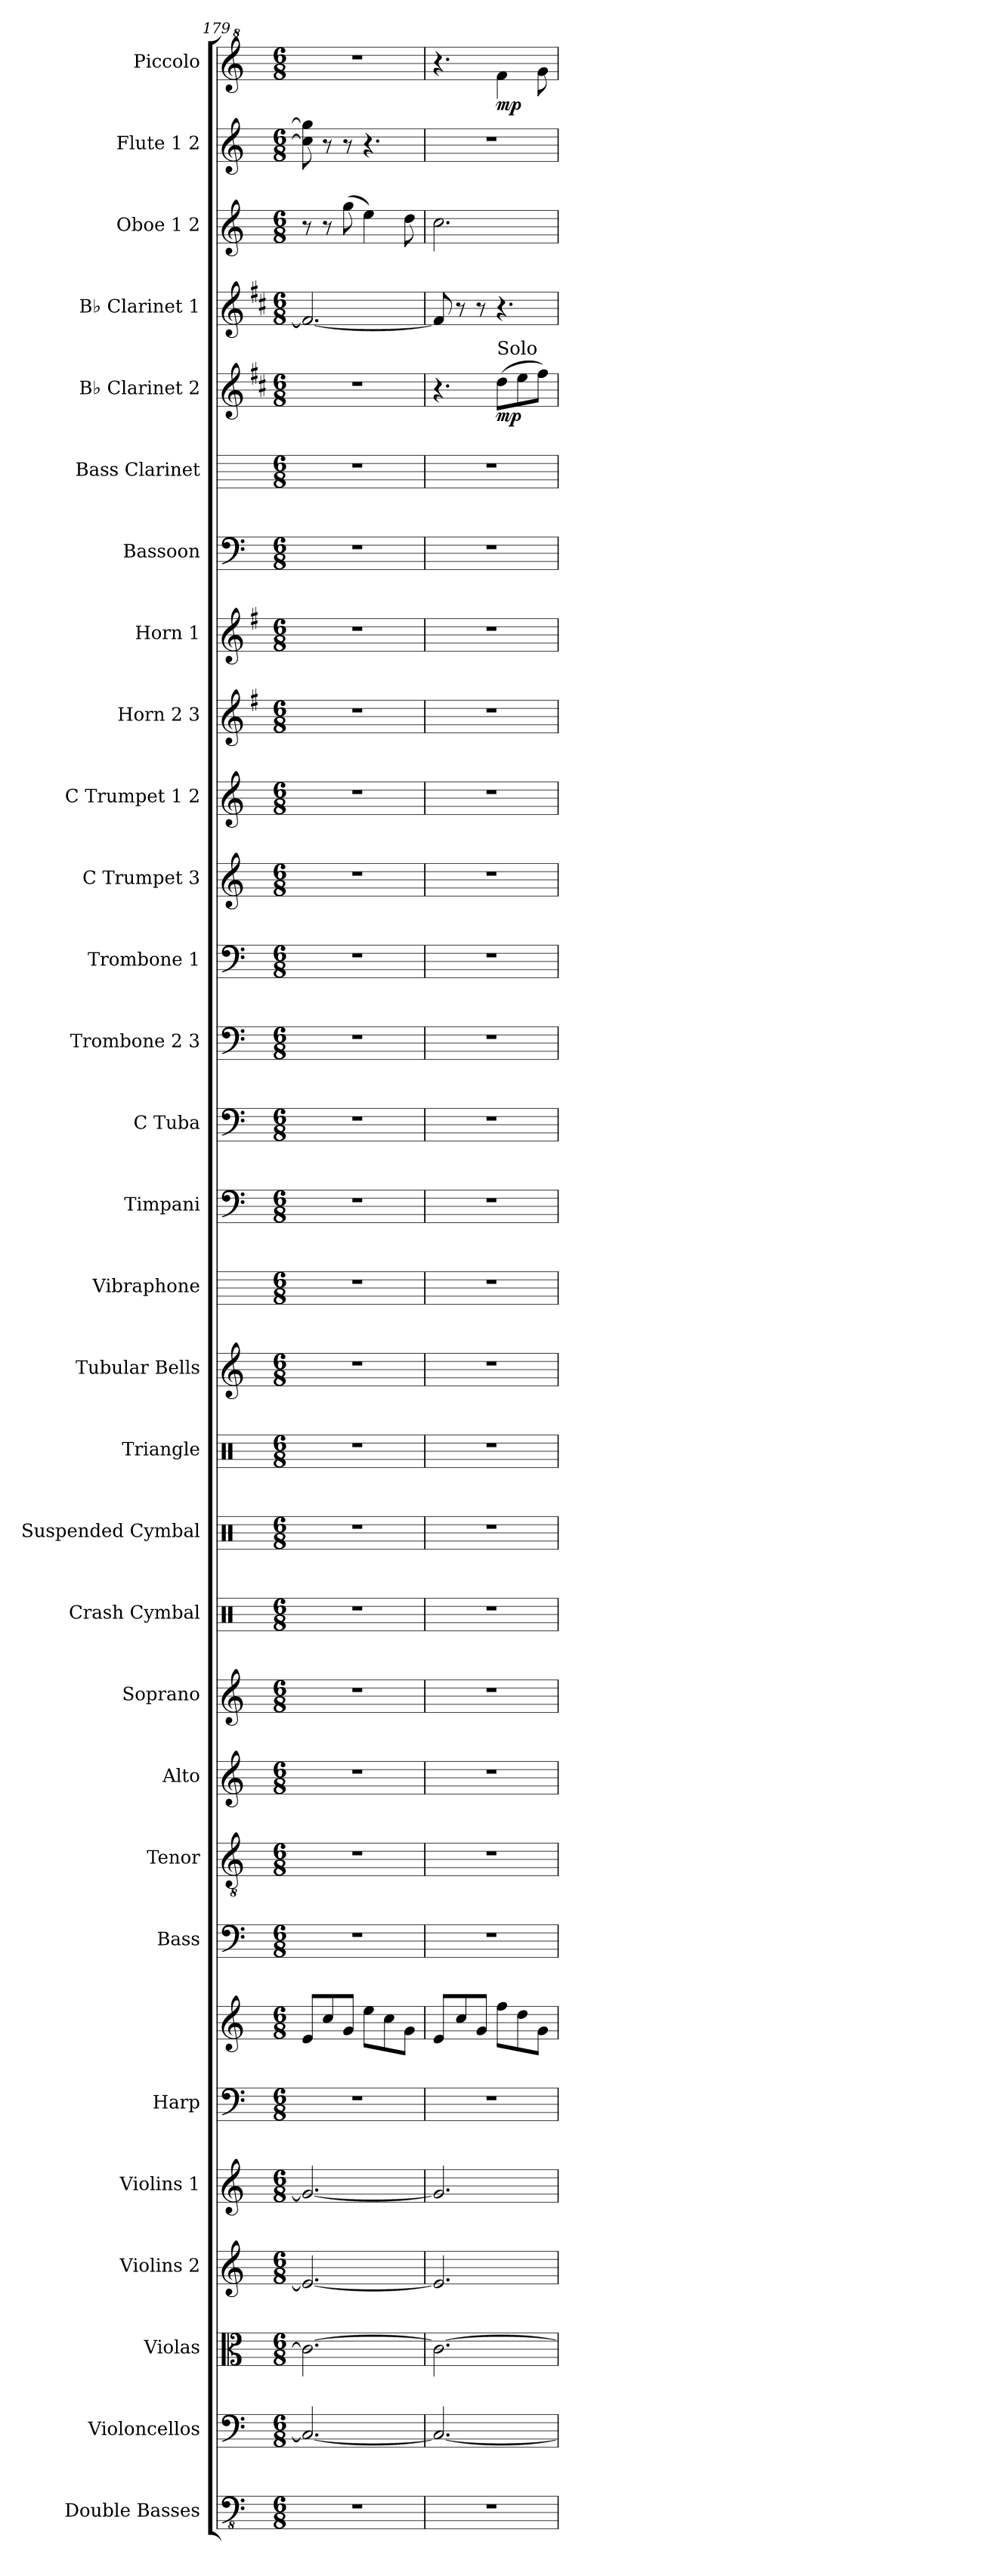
**kern	**kern	**kern	**kern	**kern	**kern	**kern	**kern	**kern	**kern	**kern	**kern	**kern	**kern	**kern	**kern	**kern	**kern	**kern	**kern	**kern	**kern	**kern	**kern	**kern	**kern	**kern	**dynam	**kern	**kern	**kern	**kern	**dynam
*part30	*part29	*part28	*part27	*part26	*part25	*part25	*part24	*part23	*part22	*part21	*part20	*part19	*part18	*part17	*part16	*part15	*part14	*part13	*part12	*part11	*part10	*part9	*part8	*part7	*part6	*part5	*part5	*part4	*part3	*part2	*part1	*part1
*staff31	*staff30	*staff29	*staff28	*staff27	*staff26	*staff25	*staff24	*staff23	*staff22	*staff21	*staff20	*staff19	*staff18	*staff17	*staff16	*staff15	*staff14	*staff13	*staff12	*staff11	*staff10	*staff9	*staff8	*staff7	*staff6	*staff5	*staff5	*staff4	*staff3	*staff2	*staff1	*staff1
*I"Double Basses	*I"Violoncellos	*I"Violas	*I"Violins 2	*I"Violins 1	*I"Harp	*	*I"Bass	*I"Tenor	*I"Alto	*I"Soprano	*I"Crash Cymbal	*I"Suspended Cymbal	*I"Triangle	*I"Tubular Bells	*I"Vibraphone	*I"Timpani	*I"C Tuba	*I"Trombone 2 3	*I"Trombone 1	*I"C Trumpet 3	*I"C Trumpet 1 2	*I"Horn 2 3	*I"Horn 1	*I"Bassoon	*I"Bass Clarinet	*I"B♭ Clarinet 2	*	*I"B♭ Clarinet 1	*I"Oboe 1 2	*I"Flute 1 2	*I"Piccolo	*
*I'Dbs.	*I'Vlcs.	*I'Vlas.	*I'Vlns. 2	*I'Vlns. 1	*I'Hrp.	*	*I'B.	*I'T.	*I'A.	*I'S.	*I'Cr. Cym.	*I'Susp. Cym.	*I'Trgl.	*I'Tu. Be.	*I'Vib.	*I'Timp.	*I'C Tu.	*I'Trb. 2 3	*I'Trb. 1	*I'C Tpt. 3	*I'C Tpt. 1 2	*I'Hn. 2 3	*I'Hn. 1	*I'Bsn.	*I'B. Cl.	*I'B♭ Cl. 2	*	*I'B♭ Cl. 1	*I'Ob. 1 2	*I'Fl. 1 2	*I'Picc.	*
*clefFv4	*clefF4	*clefC3	*clefG2	*clefG2	*clefF4	*clefG2	*clefF4	*clefGv2	*clefG2	*clefG2	*clefX	*clefX	*clefX	*clefG2	*	*clefF4	*clefF4	*clefF4	*clefF4	*clefG2	*clefG2	*clefG2	*clefG2	*clefF4	*	*clefG2	*	*clefG2	*clefG2	*clefG2	*clefG^2	*
*	*	*	*	*	*	*	*	*	*	*	*	*	*	*	*	*	*	*	*	*	*	*ITrd4c7	*ITrd4c7	*	*ITrd8c14	*ITrd1c2	*	*ITrd1c2	*	*	*ITrd-7c-12	*
*k[]	*k[]	*k[]	*k[]	*k[]	*k[]	*k[]	*k[]	*k[]	*k[]	*k[]	*k[]	*k[]	*k[]	*k[]	*k[]	*k[]	*k[]	*k[]	*k[]	*k[]	*k[]	*k[]	*k[]	*k[]	*k[]	*k[]	*	*k[]	*k[]	*k[]	*k[]	*
*C:	*C:	*C:	*C:	*C:	*C:	*C:	*C:	*C:	*C:	*C:	*C:	*C:	*C:	*C:	*C:	*C:	*C:	*C:	*C:	*C:	*C:	*C:	*C:	*C:	*C:	*C:	*	*C:	*C:	*C:	*C:	*
*M6/8	*M6/8	*M6/8	*M6/8	*M6/8	*M6/8	*M6/8	*M6/8	*M6/8	*M6/8	*M6/8	*M6/8	*M6/8	*M6/8	*M6/8	*M6/8	*M6/8	*M6/8	*M6/8	*M6/8	*M6/8	*M6/8	*M6/8	*M6/8	*M6/8	*M6/8	*M6/8	*	*M6/8	*M6/8	*M6/8	*M6/8	*
=179	=179	=179	=179	=179	=179	=179	=179	=179	=179	=179	=179	=179	=179	=179	=179	=179	=179	=179	=179	=179	=179	=179	=179	=179	=179	=179	=179	=179	=179	=179	=179	=179
2.r	2.C/_	2.c\_	2.e/_	2.g/_	2.r	8e/L	2.r	2.r	2.r	2.r	2.r	2.r	2.r	2.r	2.r	2.r	2.r	2.r	2.r	2.r	2.r	2.r	2.r	2.r	2.r	2.r	.	2.e/_	8r	8cc\] 8gg\]	2.r	.
.	.	.	.	.	.	8cc/	.	.	.	.	.	.	.	.	.	.	.	.	.	.	.	.	.	.	.	.	.	.	8r	8r	.	.
.	.	.	.	.	.	8g/J	.	.	.	.	.	.	.	.	.	.	.	.	.	.	.	.	.	.	.	.	.	.	(8gg\	8r	.	.
.	.	.	.	.	.	8ee\L	.	.	.	.	.	.	.	.	.	.	.	.	.	.	.	.	.	.	.	.	.	.	4ee\)	4.r	.	.
.	.	.	.	.	.	8cc\	.	.	.	.	.	.	.	.	.	.	.	.	.	.	.	.	.	.	.	.	.	.	.	.	.	.
.	.	.	.	.	.	8g\J	.	.	.	.	.	.	.	.	.	.	.	.	.	.	.	.	.	.	.	.	.	.	8dd\	.	.	.
=180	=180	=180	=180	=180	=180	=180	=180	=180	=180	=180	=180	=180	=180	=180	=180	=180	=180	=180	=180	=180	=180	=180	=180	=180	=180	=180	=180	=180	=180	=180	=180	=180
2.r	2.C/_	2.c\_	2.e/]	2.g/]	2.r	8e/L	2.r	2.r	2.r	2.r	2.r	2.r	2.r	2.r	2.r	2.r	2.r	2.r	2.r	2.r	2.r	2.r	2.r	2.r	2.r	4.r	.	8e/]	2.cc\	2.r	4.r	.
.	.	.	.	.	.	8cc/	.	.	.	.	.	.	.	.	.	.	.	.	.	.	.	.	.	.	.	.	.	8r	.	.	.	.
.	.	.	.	.	.	8g/J	.	.	.	.	.	.	.	.	.	.	.	.	.	.	.	.	.	.	.	.	.	8r	.	.	.	.
!	!	!	!	!	!	!	!	!	!	!	!	!	!	!	!	!	!	!	!	!	!	!	!	!	!	!LO:TX:a:t=Solo	!	!	!	!	!	!
!	!	!	!	!	!	!	!	!	!	!	!	!	!	!	!	!	!	!	!	!	!	!	!	!	!	!	!LO:DY:b	!	!	!	!	!LO:DY:b
.	.	.	.	.	.	8ff\L	.	.	.	.	.	.	.	.	.	.	.	.	.	.	.	.	.	.	.	(8cc\L	mp	4.r	.	.	4fff\	mp
.	.	.	.	.	.	8dd\	.	.	.	.	.	.	.	.	.	.	.	.	.	.	.	.	.	.	.	8dd\	.	.	.	.	.	.
.	.	.	.	.	.	8g\J	.	.	.	.	.	.	.	.	.	.	.	.	.	.	.	.	.	.	.	8ee\J)	.	.	.	.	8ggg\	.
=	=	=	=	=	=	=	=	=	=	=	=	=	=	=	=	=	=	=	=	=	=	=	=	=	=	=	=	=	=	=	=	=
*-	*-	*-	*-	*-	*-	*-	*-	*-	*-	*-	*-	*-	*-	*-	*-	*-	*-	*-	*-	*-	*-	*-	*-	*-	*-	*-	*-	*-	*-	*-	*-	*-
